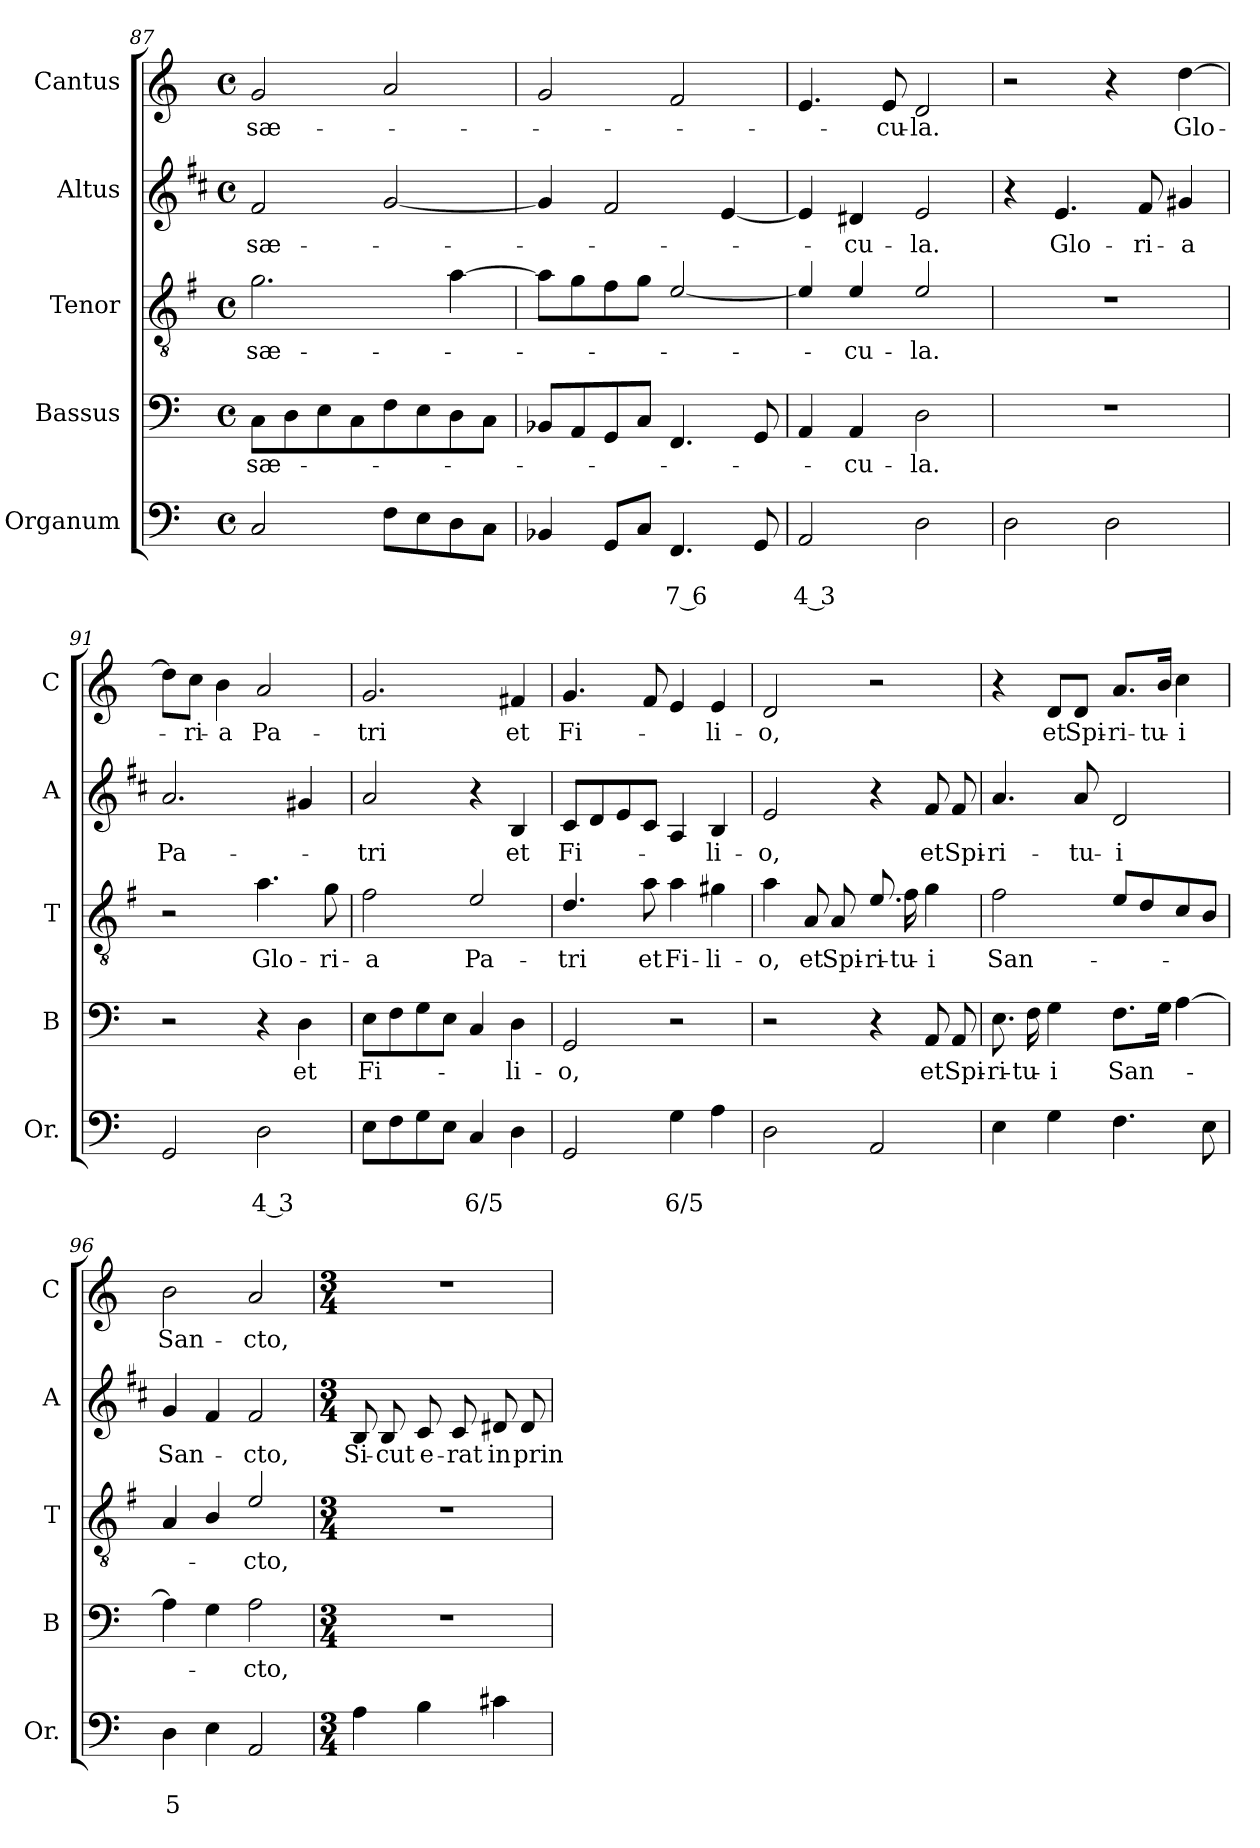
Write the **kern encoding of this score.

**kern	**text	**text	**kern	**text	**kern	**text	**kern	**text	**kern	**text
*part5	*part5	*part5	*part4	*part4	*part3	*part3	*part2	*part2	*part1	*part1
*staff5	*staff5	*staff5	*staff4	*staff4	*staff3	*staff3	*staff2	*staff2	*staff1	*staff1
*I"Organum	*	*	*I"Bassus	*	*I"Tenor	*	*I"Altus	*	*I"Cantus	*
*I'Or.	*	*	*I'B	*	*I'T	*	*I'A	*	*I'C	*
*clefF4	*	*	*clefF4	*	*clefGv2	*	*clefG2	*	*clefG2	*
*	*	*	*	*	*ITrd4c7	*	*ITrd1c2	*	*	*
*k[]	*	*	*k[]	*	*k[]	*	*k[]	*	*k[]	*
*C:	*	*	*C:	*	*C:	*	*C:	*	*C:	*
*M4/4	*	*	*M4/4	*	*M4/4	*	*M4/4	*	*M4/4	*
*met(c)	*	*	*met(c)	*	*met(c)	*	*met(c)	*	*met(c)	*
=87	=87	=87	=87	=87	=87	=87	=87	=87	=87	=87
!	!	!	!	!LO:LY:b	!	!LO:LY:b	!	!LO:LY:b	!	!LO:LY:b
2C/	.	.	8C\L	sæ-	2.c\	sæ-	2e/	sæ-	2g/	sæ-
.	.	.	8D\	.	.	.	.	.	.	.
.	.	.	8E\	.	.	.	.	.	.	.
.	.	.	8C\	.	.	.	.	.	.	.
8F\L	.	.	8F\	.	.	.	[2f/	.	2a/	.
8E\	.	.	8E\	.	.	.	.	.	.	.
8D\	.	.	8D\	.	[4d\	.	.	.	.	.
8C\J	.	.	8C\J	.	.	.	.	.	.	.
=88	=88	=88	=88	=88	=88	=88	=88	=88	=88	=88
4BB-X/	.	.	8BB-X/L	.	8d\L]	.	4f/]	.	2g/	.
.	.	.	8AA/	.	8c\	.	.	.	.	.
8GG/L	.	.	8GG/	.	8B\	.	2e/	.	.	.
8C/J	.	.	8C/J	.	8c\J	.	.	.	.	.
!	!	!LO:LY:b	!	!	!	!	!	!	!	!
4.FF/	.	7 6	4.FF/	.	[2A/	.	.	.	2f/	.
.	.	.	.	.	.	.	[4d/	.	.	.
8GG/	.	.	8GG/	.	.	.	.	.	.	.
=89	=89	=89	=89	=89	=89	=89	=89	=89	=89	=89
!	!	!LO:LY:b	!	!	!	!	!	!	!	!
2AA/	.	4 3	4AA/	.	4A/]	.	4d/]	.	4.e/	.
!	!	!	!	!LO:LY:b	!	!LO:LY:b	!	!LO:LY:b	!	!
.	.	.	4AA/	-cu-	4A/	-cu-	4c#X/	-cu-	.	.
!	!	!	!	!	!	!	!	!	!	!LO:LY:b
.	.	.	.	.	.	.	.	.	8e/	-cu-
!	!	!	!	!LO:LY:b	!	!LO:LY:b	!	!LO:LY:b	!	!LO:LY:b
2D\	.	.	2D\	-la.	2A/	-la.	2d/	-la.	2d/	-la.
=90	=90	=90	=90	=90	=90	=90	=90	=90	=90	=90
2D\	.	.	1r	.	1r	.	4r	.	2r	.
!	!	!	!	!	!	!	!	!LO:LY:b	!	!
.	.	.	.	.	.	.	4.d/	Glo-	.	.
2D\	.	.	.	.	.	.	.	.	4r	.
!	!	!	!	!	!	!	!	!LO:LY:b	!	!
.	.	.	.	.	.	.	8e/	-ri-	.	.
!	!	!	!	!	!	!	!	!LO:LY:b	!	!LO:LY:b
.	.	.	.	.	.	.	4f#X/	-a	[4dd\	Glo-
!!LO:LB:g=z
=91	=91	=91	=91	=91	=91	=91	=91	=91	=91	=91
!	!	!	!	!	!	!	!	!LO:LY:b	!	!
2GG/	.	.	2r	.	2r	.	2.g/	Pa-	8dd\L]	.
!	!	!	!	!	!	!	!	!	!	!LO:LY:b
.	.	.	.	.	.	.	.	.	8cc\J	-ri-
!	!	!	!	!	!	!	!	!	!	!LO:LY:b
.	.	.	.	.	.	.	.	.	4b\	-a
!	!	!LO:LY:b	!	!	!	!LO:LY:b	!	!	!	!LO:LY:b
2D\	.	4 3	4r	.	4.d\	Glo-	.	.	2a/	Pa-
!	!	!	!	!LO:LY:b	!	!	!	!	!	!
.	.	.	4D\	et	.	.	4f#X/	.	.	.
!	!	!	!	!	!	!LO:LY:b	!	!	!	!
.	.	.	.	.	8c\	-ri-	.	.	.	.
=92	=92	=92	=92	=92	=92	=92	=92	=92	=92	=92
!	!	!	!	!LO:LY:b	!	!LO:LY:b	!	!LO:LY:b	!	!LO:LY:b
8E\L	.	.	8E\L	Fi-	2B\	-a	2g/	-tri	2.g/	-tri
8F\	.	.	8F\	.	.	.	.	.	.	.
8G\	.	.	8G\	.	.	.	.	.	.	.
8E\J	.	.	8E\J	.	.	.	.	.	.	.
!	!	!LO:LY:b	!	!	!	!LO:LY:b	!	!	!	!
4C/	.	6/5	4C/	.	2A/	Pa-	4r	.	.	.
!	!	!	!	!LO:LY:b	!	!	!	!LO:LY:b	!	!LO:LY:b
4D\	.	.	4D\	-li-	.	.	4A/	et	4f#X/	et
=93	=93	=93	=93	=93	=93	=93	=93	=93	=93	=93
!	!	!	!	!LO:LY:b	!	!LO:LY:b	!	!LO:LY:b	!	!LO:LY:b
2GG/	.	.	2GG/	-o,	4.G/	-tri	8B/L	Fi-	4.g/	Fi-
.	.	.	.	.	.	.	8c/	.	.	.
.	.	.	.	.	.	.	8d/	.	.	.
!	!	!	!	!	!	!LO:LY:b	!	!	!	!
.	.	.	.	.	8d\	et	8B/J	.	8f/	.
!	!	!LO:LY:b	!	!	!	!LO:LY:b	!	!	!	!
4G\	.	6/5	2r	.	4d\	Fi-	4G/	.	4e/	.
!	!	!	!	!	!	!LO:LY:b	!	!LO:LY:b	!	!LO:LY:b
4A\	.	.	.	.	4c#X\	-li-	4A/	-li-	4e/	-li-
=94	=94	=94	=94	=94	=94	=94	=94	=94	=94	=94
!	!	!	!	!	!	!LO:LY:b	!	!LO:LY:b	!	!LO:LY:b
2D\	.	.	2r	.	4d\	-o,	2d/	-o,	2d/	-o,
!	!	!	!	!	!	!LO:LY:b	!	!	!	!
.	.	.	.	.	8D/	et	.	.	.	.
!	!	!	!	!	!	!LO:LY:b	!	!	!	!
.	.	.	.	.	8D/	Spi-	.	.	.	.
!	!	!	!	!	!	!LO:LY:b	!	!	!	!
2AA/	.	.	4r	.	8.A/	-ri-	4r	.	2r	.
!	!	!	!	!	!	!LO:LY:b	!	!	!	!
.	.	.	.	.	16B\	-tu-	.	.	.	.
!	!	!	!	!LO:LY:b	!	!LO:LY:b	!	!LO:LY:b	!	!
.	.	.	8AA/	et	4c\	-i	8e/	et	.	.
!	!	!	!	!LO:LY:b	!	!	!	!LO:LY:b	!	!
.	.	.	8AA/	Spi-	.	.	8e/	Spi-	.	.
=95	=95	=95	=95	=95	=95	=95	=95	=95	=95	=95
!	!	!	!	!LO:LY:b	!	!LO:LY:b	!	!LO:LY:b	!	!
4E\	.	.	8.E\	-ri-	2B\	San-	4.g/	-ri-	4r	.
!	!	!	!	!LO:LY:b	!	!	!	!	!	!
.	.	.	16F\	-tu-	.	.	.	.	.	.
!	!	!	!	!LO:LY:b	!	!	!	!	!	!LO:LY:b
4G\	.	.	4G\	-i	.	.	.	.	8d/L	et
!	!	!	!	!	!	!	!	!LO:LY:b	!	!LO:LY:b
.	.	.	.	.	.	.	8g/	-tu-	8d/J	Spi-
!	!	!	!	!LO:LY:b	!	!	!	!LO:LY:b	!	!LO:LY:b
4.F\	.	.	8.F\L	San-	8A/L	.	2c/	-i	8.a/L	-ri-
.	.	.	.	.	8G/	.	.	.	.	.
!	!	!	!	!	!	!	!	!	!	!LO:LY:b
.	.	.	16G\Jk	.	.	.	.	.	16b/Jk	-tu-
!	!	!	!	!	!	!	!	!	!	!LO:LY:b
.	.	.	[4A\	.	8F/	.	.	.	4cc\	-i
8E\	.	.	.	.	8E/J	.	.	.	.	.
=96	=96	=96	=96	=96	=96	=96	=96	=96	=96	=96
!	!	!LO:LY:b	!	!	!	!	!	!LO:LY:b	!	!LO:LY:b
4D\	.	5	4A\]	.	4D/	.	4f/	San-	2b\	San-
4E\	.	.	4G\	.	4E/	.	4e/	.	.	.
!	!	!	!	!LO:LY:b	!	!LO:LY:b	!	!LO:LY:b	!	!LO:LY:b
2AA/	.	.	2A\	-cto,	2A/	-cto,	2e/	-cto,	2a/	-cto,
!!LO:LB:g=z
=97	=97	=97	=97	=97	=97	=97	=97	=97	=97	=97
*M3/4	*	*	*M3/4	*	*M3/4	*	*M3/4	*	*M3/4	*
!	!	!	!	!	!	!	!	!LO:LY:b	!	!
4A\	.	.	2.r	.	2.r	.	8A/	Si-	2.r	.
!	!	!	!	!	!	!	!	!LO:LY:b	!	!
.	.	.	.	.	.	.	8A/	-cut	.	.
!	!	!	!	!	!	!	!	!LO:LY:b	!	!
4B\	.	.	.	.	.	.	8B/	e-	.	.
!	!	!	!	!	!	!	!	!LO:LY:b	!	!
.	.	.	.	.	.	.	8B/	-rat	.	.
!	!	!	!	!	!	!	!	!LO:LY:b	!	!
4c#X\	.	.	.	.	.	.	8c#X/	in	.	.
!	!	!	!	!	!	!	!	!LO:LY:b	!	!
.	.	.	.	.	.	.	8c#/	prin-	.	.
=	=	=	=	=	=	=	=	=	=	=
*-	*-	*-	*-	*-	*-	*-	*-	*-	*-	*-
